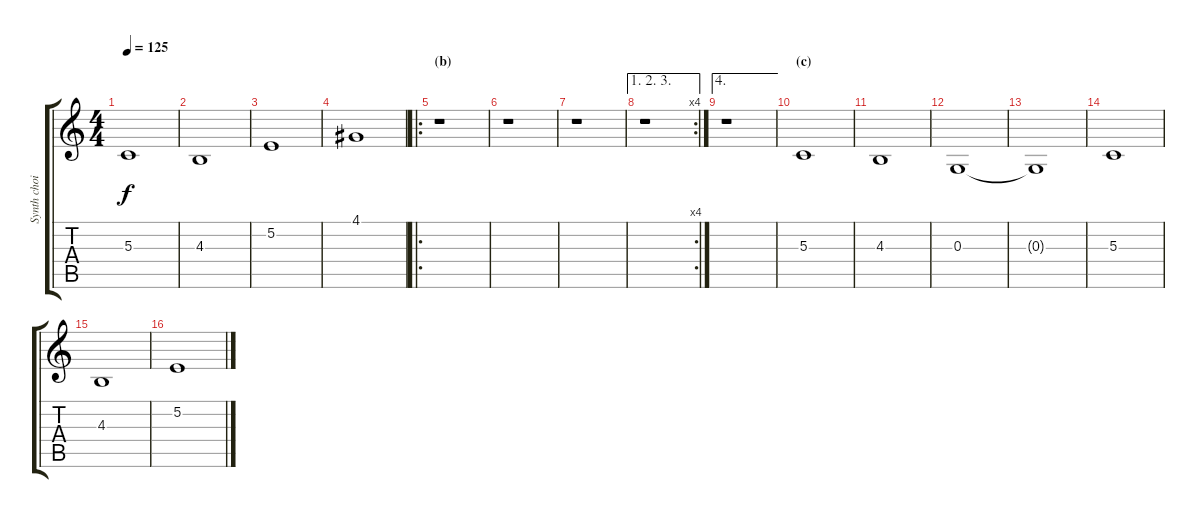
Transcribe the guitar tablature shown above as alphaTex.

\track ("Synth choir" "Synth choi") {instrument pad4choir}
\staff {score tabs}
\tuning (E4 B3 G3 D3 A2 E2) {hide}
\ts (4 4)
\tempo 125
\clef g2
\ks c
5.3.1{dy f} |
4.3.1 |
5.2.1 |
4.1.1 |
\ro
\section ("" "(b)")
r.1 |
r.1 |
r.1 |
\ae (1 2 3)
\rc 4
r.1 |
\ae 4
r.1 |
\section ("" "(c)")
5.3.1 |
4.3.1 |
0.3.1 |
0.3{t}.1 |
5.3.1 |
4.3.1 |
5.2.1
